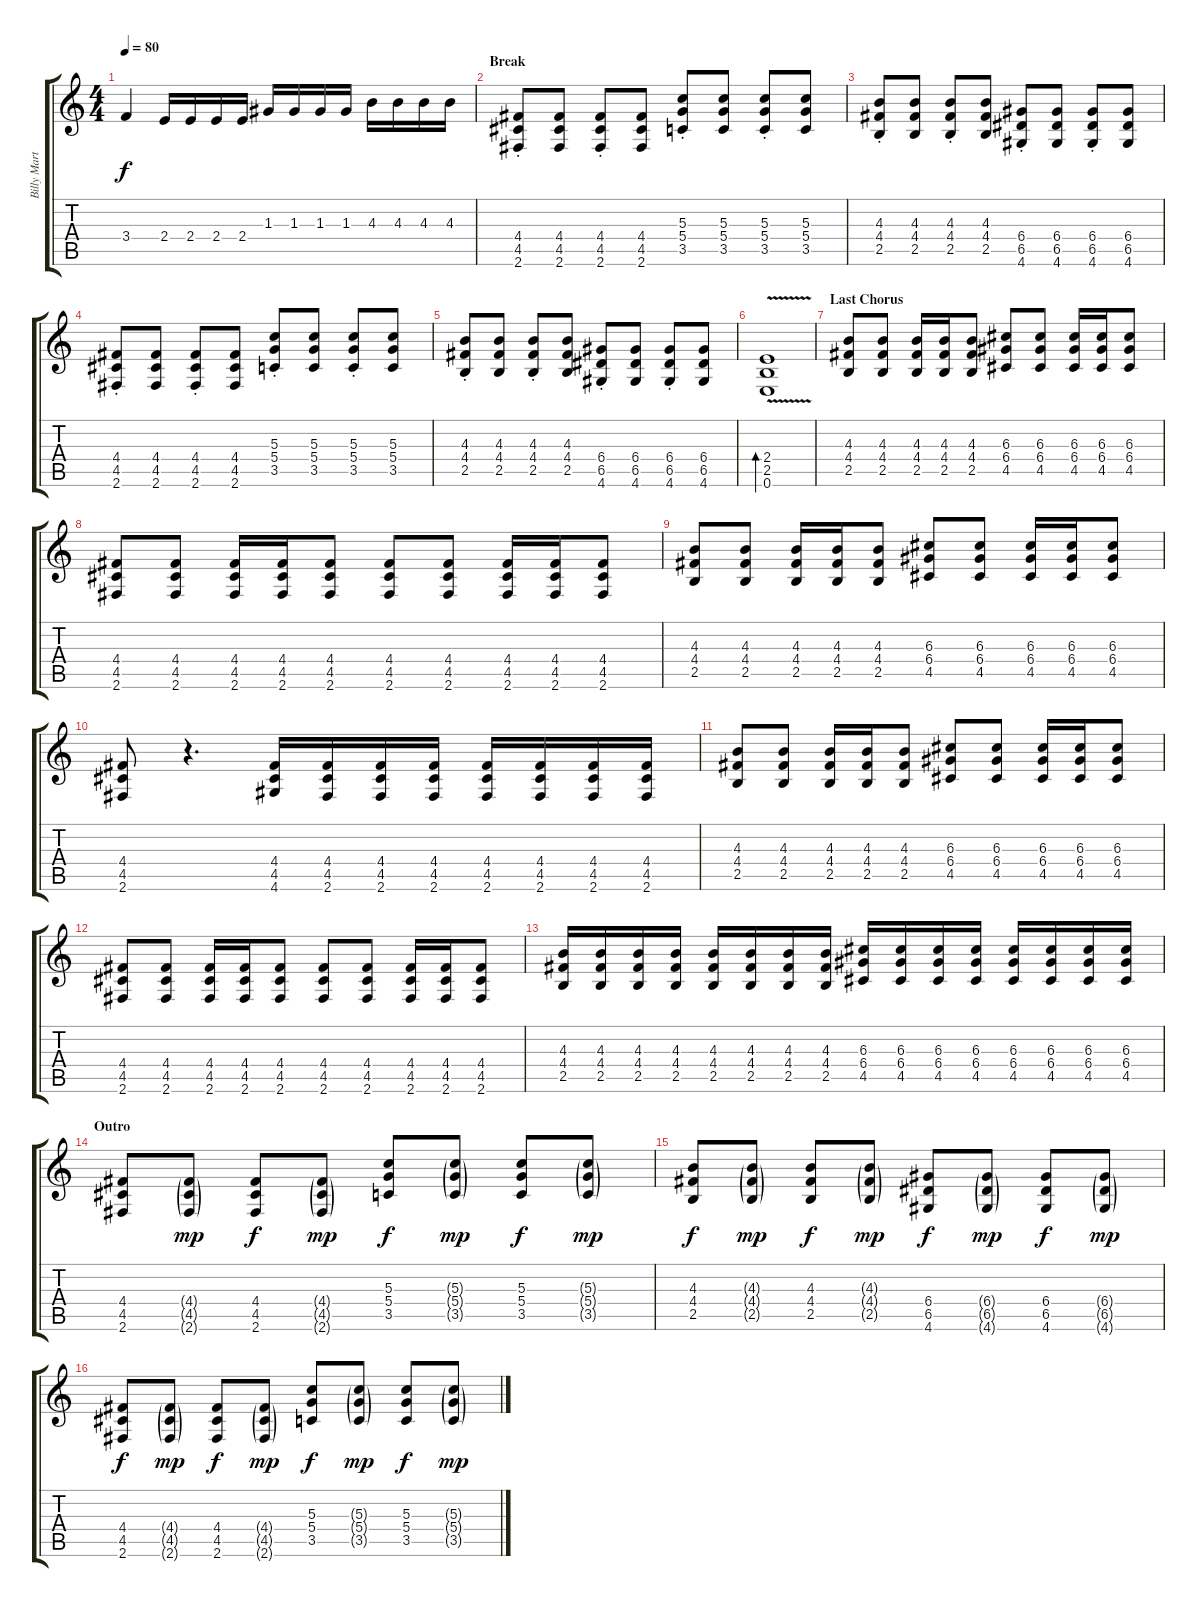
\track ("Billy Martin - Lead Guitar" "Billy Mart") {instrument overdrivenguitar}
\staff {score tabs}
\tuning (E4 B3 G3 D3 A2 E2) {hide}
\ts (4 4)
\tempo 80
\clef g2
\ks c
3.4{t}.4{dy f} 2.4.16 2.4.16 2.4.16 2.4.16 1.3.16 1.3.16 1.3.16 1.3.16 4.3.16 4.3.16 4.3.16 4.3.16 |
\section ("" "Break")
(4.4{st} 4.5{st} 2.6{st}).8{volume 12 balance 8 instrument electricguitarmuted} (4.4 4.5 2.6).8 (4.4{st} 4.5{st} 2.6{st}).8 (4.4 4.5 2.6).8 (5.3{st} 5.4{st} 3.5{st}).8 (5.3 5.4 3.5).8 (5.3{st} 5.4{st} 3.5{st}).8 (5.3 5.4 3.5).8 |
(4.3{st} 4.4{st} 2.5{st}).8 (4.3 4.4 2.5).8 (4.3{st} 4.4{st} 2.5{st}).8 (4.3 4.4 2.5).8 (6.4{st} 6.5{st} 4.6{st}).8 (6.4 6.5 4.6).8 (6.4{st} 6.5{st} 4.6{st}).8 (6.4 6.5 4.6).8 |
(4.4{st} 4.5{st} 2.6{st}).8 (4.4 4.5 2.6).8 (4.4{st} 4.5{st} 2.6{st}).8 (4.4 4.5 2.6).8 (5.3{st} 5.4{st} 3.5{st}).8 (5.3 5.4 3.5).8 (5.3{st} 5.4{st} 3.5{st}).8 (5.3 5.4 3.5).8 |
(4.3{st} 4.4{st} 2.5{st}).8 (4.3 4.4 2.5).8 (4.3{st} 4.4{st} 2.5{st}).8 (4.3 4.4 2.5).8 (6.4{st} 6.5{st} 4.6{st}).8 (6.4 6.5 4.6).8 (6.4{st} 6.5{st} 4.6{st}).8 (6.4 6.5 4.6).8 |
(2.4{v} 2.5{v} 0.6{v}).1{bd 240} |
\section ("" "Last Chorus")
(4.3 4.4 2.5).8{volume 12 balance 8 instrument overdrivenguitar} (4.3 4.4 2.5).8 (4.3 4.4 2.5).16 (4.3 4.4 2.5).16 (4.3 4.4 2.5).8 (6.3 6.4 4.5).8 (6.3 6.4 4.5).8 (6.3 6.4 4.5).16 (6.3 6.4 4.5).16 (6.3 6.4 4.5).8 |
(4.4 4.5 2.6).8 (4.4 4.5 2.6).8 (4.4 4.5 2.6).16 (4.4 4.5 2.6).16 (4.4 4.5 2.6).8 (4.4 4.5 2.6).8 (4.4 4.5 2.6).8 (4.4 4.5 2.6).16 (4.4 4.5 2.6).16 (4.4 4.5 2.6).8 |
(4.3 4.4 2.5).8 (4.3 4.4 2.5).8 (4.3 4.4 2.5).16 (4.3 4.4 2.5).16 (4.3 4.4 2.5).8 (6.3 6.4 4.5).8 (6.3 6.4 4.5).8 (6.3 6.4 4.5).16 (6.3 6.4 4.5).16 (6.3 6.4 4.5).8 |
(4.4 4.5 2.6).8 r.4{d} (4.4 4.5 4.6).16 (4.4 4.5 2.6).16 (4.4 4.5 2.6).16 (4.4 4.5 2.6).16 (4.4 4.5 2.6).16 (4.4 4.5 2.6).16 (4.4 4.5 2.6).16 (4.4 4.5 2.6).16 |
(4.3 4.4 2.5).8 (4.3 4.4 2.5).8 (4.3 4.4 2.5).16 (4.3 4.4 2.5).16 (4.3 4.4 2.5).8 (6.3 6.4 4.5).8 (6.3 6.4 4.5).8 (6.3 6.4 4.5).16 (6.3 6.4 4.5).16 (6.3 6.4 4.5).8 |
(4.4 4.5 2.6).8 (4.4 4.5 2.6).8 (4.4 4.5 2.6).16 (4.4 4.5 2.6).16 (4.4 4.5 2.6).8 (4.4 4.5 2.6).8 (4.4 4.5 2.6).8 (4.4 4.5 2.6).16 (4.4 4.5 2.6).16 (4.4 4.5 2.6).8 |
(4.3 4.4 2.5).16 (4.3 4.4 2.5).16 (4.3 4.4 2.5).16 (4.3 4.4 2.5).16 (4.3 4.4 2.5).16 (4.3 4.4 2.5).16 (4.3 4.4 2.5).16 (4.3 4.4 2.5).16 (6.3 6.4 4.5).16 (6.3 6.4 4.5).16 (6.3 6.4 4.5).16 (6.3 6.4 4.5).16 (6.3 6.4 4.5).16 (6.3 6.4 4.5).16 (6.3 6.4 4.5).16 (6.3 6.4 4.5).16 |
\section ("" "Outro")
(4.4 4.5 2.6).8 (4.4{g} 4.5{g} 2.6{g}).8{dy mp} (4.4 4.5 2.6).8{dy f} (4.4{g} 4.5{g} 2.6{g}).8{dy mp} (5.3 5.4 3.5).8{dy f} (5.3{g} 5.4{g} 3.5{g}).8{dy mp} (5.3 5.4 3.5).8{dy f} (5.3{g} 5.4{g} 3.5{g}).8{dy mp} |
(4.3 4.4 2.5).8{dy f} (4.3{g} 4.4{g} 2.5{g}).8{dy mp} (4.3 4.4 2.5).8{dy f} (4.3{g} 4.4{g} 2.5{g}).8{dy mp} (6.4 6.5 4.6).8{dy f} (6.4{g} 6.5{g} 4.6{g}).8{dy mp} (6.4 6.5 4.6).8{dy f} (6.4{g} 6.5{g} 4.6{g}).8{dy mp} |
(4.4 4.5 2.6).8{dy f} (4.4{g} 4.5{g} 2.6{g}).8{dy mp} (4.4 4.5 2.6).8{dy f} (4.4{g} 4.5{g} 2.6{g}).8{dy mp} (5.3 5.4 3.5).8{dy f} (5.3{g} 5.4{g} 3.5{g}).8{dy mp} (5.3 5.4 3.5).8{dy f} (5.3{g} 5.4{g} 3.5{g}).8{dy mp}
